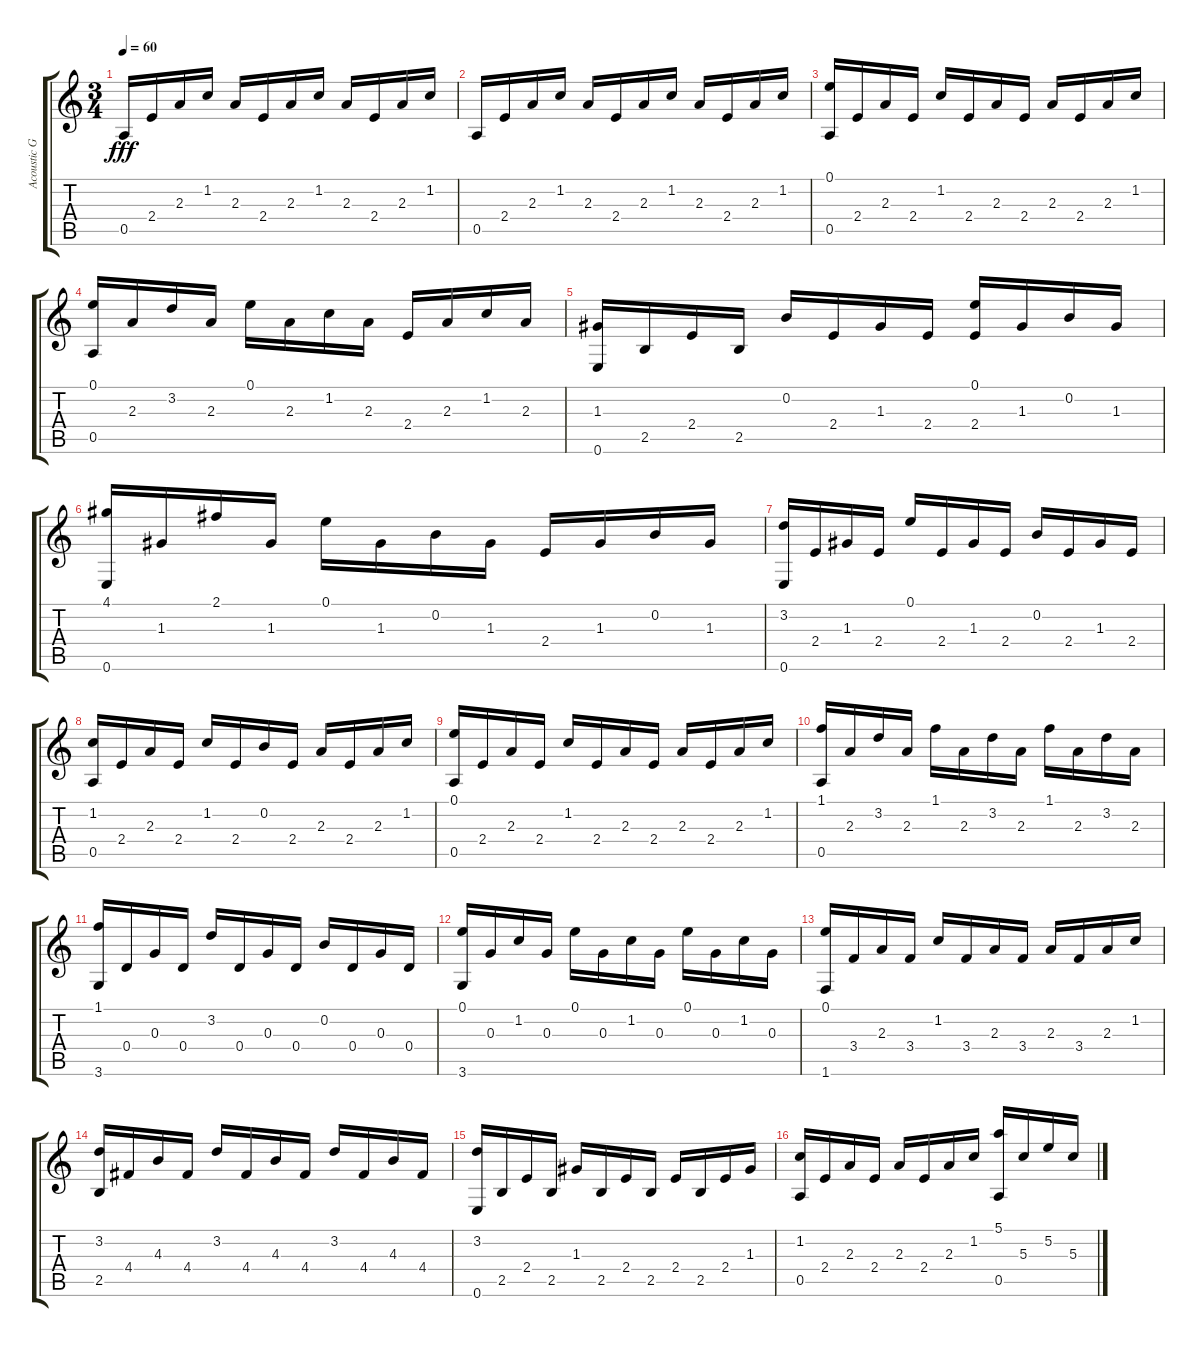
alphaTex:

\track ("Acoustic Guitar " "Acoustic G") {instrument acousticguitarsteel}
\staff {score tabs}
\tuning (E4 B3 G3 D3 A2 E2) {hide}
\ts (3 4)
\tempo 60
\clef g2
\ks c
0.5.16{dy fff instrument acousticguitarsteel} 2.4.16 2.3.16 1.2.16 2.3.16 2.4.16 2.3.16 1.2.16 2.3.16 2.4.16 2.3.16 1.2.16 |
0.5.16 2.4.16 2.3.16 1.2.16 2.3.16 2.4.16 2.3.16 1.2.16 2.3.16 2.4.16 2.3.16 1.2.16 |
(0.1 0.5).16 2.4.16 2.3.16 2.4.16 1.2.16 2.4.16 2.3.16 2.4.16 2.3.16 2.4.16 2.3.16 1.2.16 |
(0.1 0.5).16 2.3.16 3.2.16 2.3.16 0.1.16 2.3.16 1.2.16 2.3.16 2.4.16 2.3.16 1.2.16 2.3.16 |
(1.3 0.6).16 2.5.16 2.4.16 2.5.16 0.2.16 2.4.16 1.3.16 2.4.16 (0.1 2.4).16 1.3.16 0.2.16 1.3.16 |
(4.1 0.6).16 1.3.16 2.1.16 1.3.16 0.1.16 1.3.16 0.2.16 1.3.16 2.4.16 1.3.16 0.2.16 1.3.16 |
(3.2 0.6).16 2.4.16 1.3.16 2.4.16 0.1.16 2.4.16 1.3.16 2.4.16 0.2.16 2.4.16 1.3.16 2.4.16 |
(1.2 0.5).16 2.4.16 2.3.16 2.4.16 1.2.16 2.4.16 0.2.16 2.4.16 2.3.16 2.4.16 2.3.16 1.2.16 |
(0.1 0.5).16 2.4.16 2.3.16 2.4.16 1.2.16 2.4.16 2.3.16 2.4.16 2.3.16 2.4.16 2.3.16 1.2.16 |
(1.1 0.5).16 2.3.16 3.2.16 2.3.16 1.1.16 2.3.16 3.2.16 2.3.16 1.1.16 2.3.16 3.2.16 2.3.16 |
(1.1 3.6).16 0.4.16 0.3.16 0.4.16 3.2.16 0.4.16 0.3.16 0.4.16 0.2.16 0.4.16 0.3.16 0.4.16 |
(0.1 3.6).16 0.3.16 1.2.16 0.3.16 0.1.16 0.3.16 1.2.16 0.3.16 0.1.16 0.3.16 1.2.16 0.3.16 |
(0.1 1.6).16 3.4.16 2.3.16 3.4.16 1.2.16 3.4.16 2.3.16 3.4.16 2.3.16 3.4.16 2.3.16 1.2.16 |
(3.2 2.5).16 4.4.16 4.3.16 4.4.16 3.2.16 4.4.16 4.3.16 4.4.16 3.2.16 4.4.16 4.3.16 4.4.16 |
(3.2 0.6).16 2.5.16 2.4.16 2.5.16 1.3.16 2.5.16 2.4.16 2.5.16 2.4.16 2.5.16 2.4.16 1.3.16 |
(1.2 0.5).16 2.4.16 2.3.16 2.4.16 2.3.16 2.4.16 2.3.16 1.2.16 (5.1 0.5).16 5.3.16 5.2.16 5.3.16
